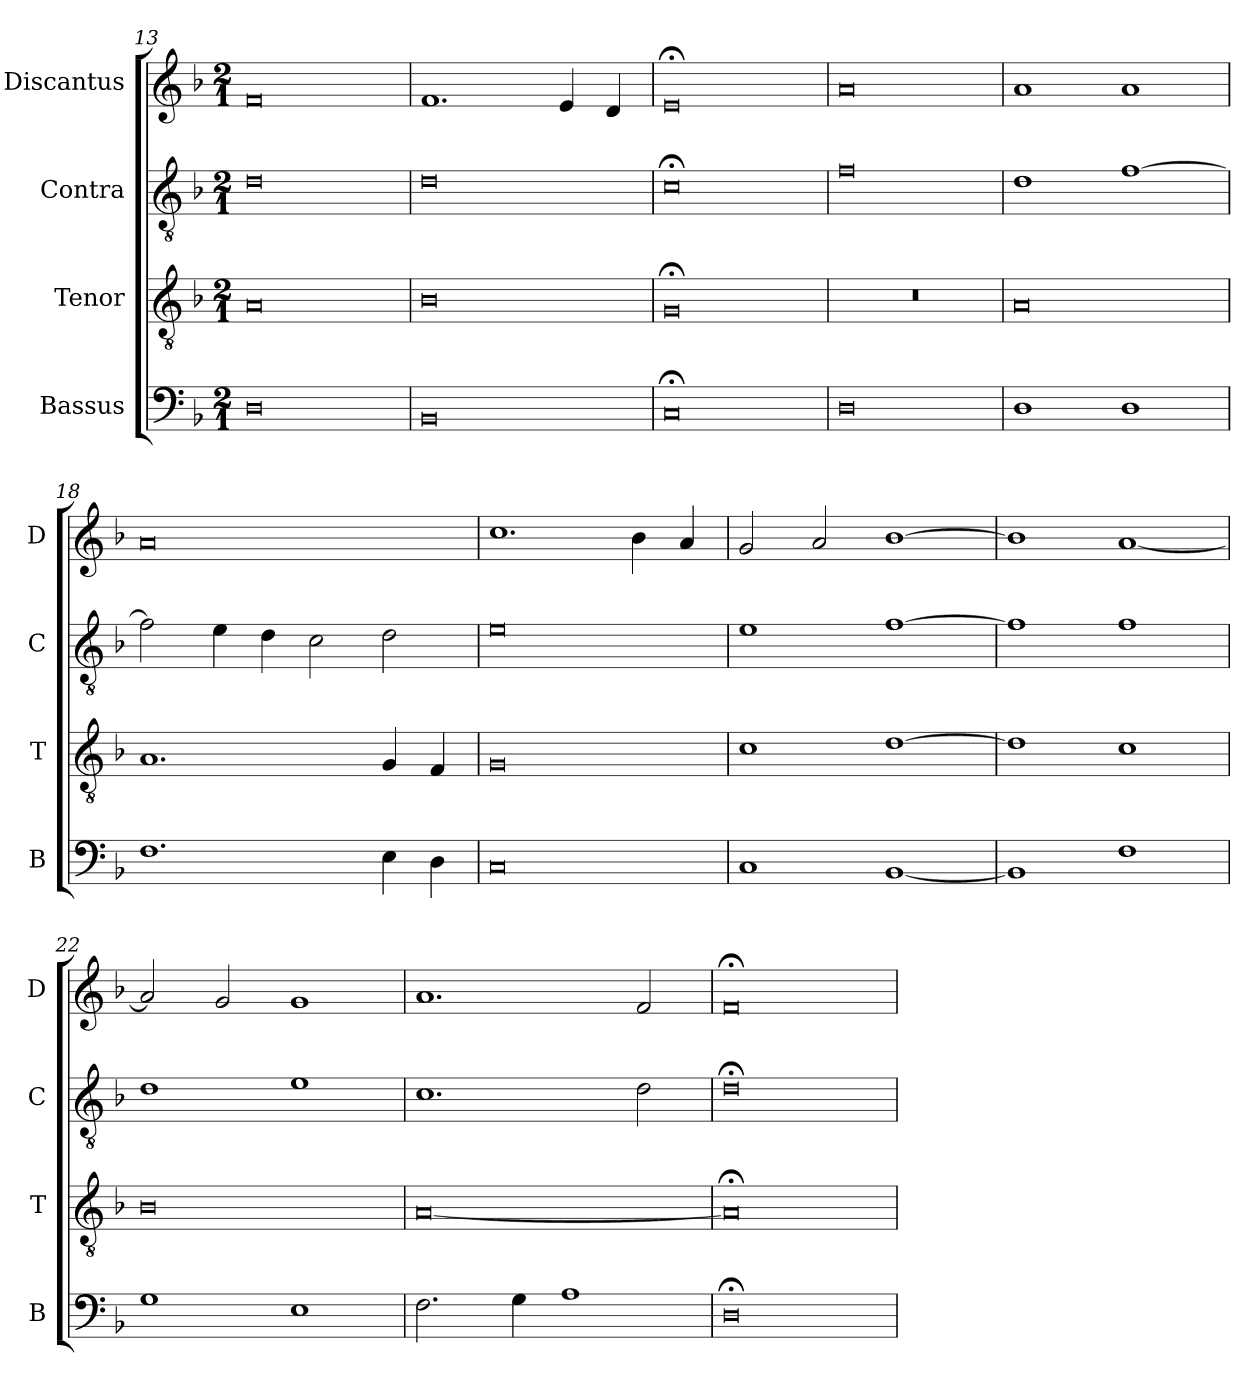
**kern	**kern	**kern	**kern
*part4	*part3	*part2	*part1
*staff4	*staff3	*staff2	*staff1
*I"Bassus	*I"Tenor	*I"Contra	*I"Discantus
*I'B	*I'T	*I'C	*I'D
*clefF4	*clefGv2	*clefGv2	*clefG2
*k[b-]	*k[b-]	*k[b-]	*k[b-]
*M2/1	*M2/1	*M2/1	*M2/1
=13	=13	=13	=13
0D	0A	0d	0f
=14	=14	=14	=14
0BB-	0B-	0d	1.f
.	.	.	4e/
.	.	.	4d/
=15	=15	=15	=15
0C;<	0G;<	0c;<	0e;<
=16	=16	=16	=16
0D	0r	0f	0a
=17	=17	=17	=17
1D	0A	1d	1a
1D	.	[1f	1a
=18	=18	=18	=18
1.F	1.A	2f\]	0a
.	.	4e\	.
.	.	4d\	.
.	.	2c\	.
4E\	4G/	2d\	.
4D\	4F/	.	.
=19	=19	=19	=19
0C	0G	0e	1.cc
.	.	.	4b-\
.	.	.	4a/
=20	=20	=20	=20
1C	1c	1e	2g/
.	.	.	2a/
[1BB-	[1d	[1f	[1b-
=21	=21	=21	=21
1BB-]	1d]	1f]	1b-]
1F	1c	1f	[1a
=22	=22	=22	=22
1G	0B-	1d	2a/]
.	.	.	2g/
1E	.	1e	1g
=23	=23	=23	=23
2.F\	[0A	1.c	1.a
4G\	.	.	.
1A	.	.	.
.	.	2d\	2f/
=24	=24	=24	=24
0D;<	0A;<]	0d;<	0f;<
=	=	=	=
*-	*-	*-	*-
